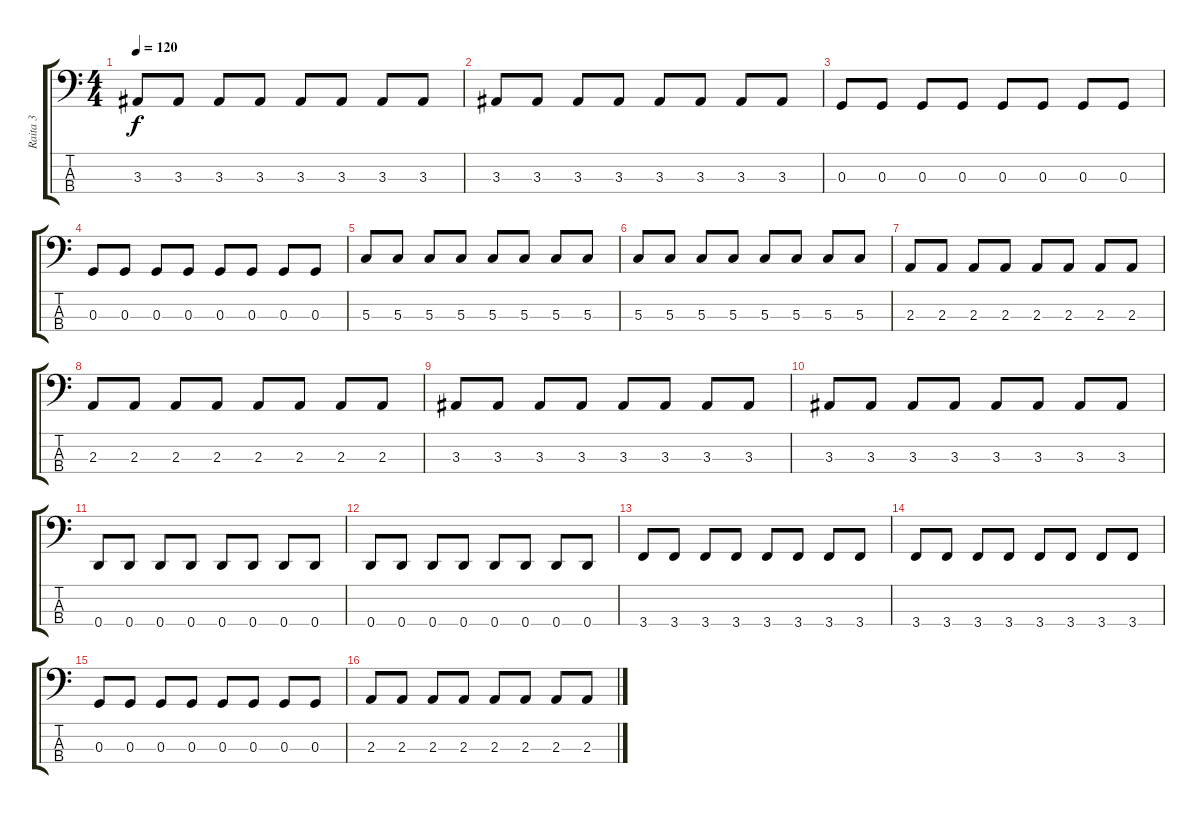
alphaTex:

\track ("Raita 3" "Raita 3") {instrument electricbassfinger}
\staff {score tabs}
\tuning (F2 C2 G1 D1) {hide}
\ts (4 4)
\tempo 120
\clef f4
\ks c
3.3.8{dy f} 3.3.8 3.3.8 3.3.8 3.3.8 3.3.8 3.3.8 3.3.8 |
3.3.8 3.3.8 3.3.8 3.3.8 3.3.8 3.3.8 3.3.8 3.3.8 |
0.3.8 0.3.8 0.3.8 0.3.8 0.3.8 0.3.8 0.3.8 0.3.8 |
0.3.8 0.3.8 0.3.8 0.3.8 0.3.8 0.3.8 0.3.8 0.3.8 |
5.3.8 5.3.8 5.3.8 5.3.8 5.3.8 5.3.8 5.3.8 5.3.8 |
5.3.8 5.3.8 5.3.8 5.3.8 5.3.8 5.3.8 5.3.8 5.3.8 |
2.3.8 2.3.8 2.3.8 2.3.8 2.3.8 2.3.8 2.3.8 2.3.8 |
2.3.8 2.3.8 2.3.8 2.3.8 2.3.8 2.3.8 2.3.8 2.3.8 |
3.3.8 3.3.8 3.3.8 3.3.8 3.3.8 3.3.8 3.3.8 3.3.8 |
3.3.8 3.3.8 3.3.8 3.3.8 3.3.8 3.3.8 3.3.8 3.3.8 |
0.4.8 0.4.8 0.4.8 0.4.8 0.4.8 0.4.8 0.4.8 0.4.8 |
0.4.8 0.4.8 0.4.8 0.4.8 0.4.8 0.4.8 0.4.8 0.4.8 |
3.4.8 3.4.8 3.4.8 3.4.8 3.4.8 3.4.8 3.4.8 3.4.8 |
3.4.8 3.4.8 3.4.8 3.4.8 3.4.8 3.4.8 3.4.8 3.4.8 |
0.3.8 0.3.8 0.3.8 0.3.8 0.3.8 0.3.8 0.3.8 0.3.8 |
2.3.8 2.3.8 2.3.8 2.3.8 2.3.8 2.3.8 2.3.8 2.3.8
